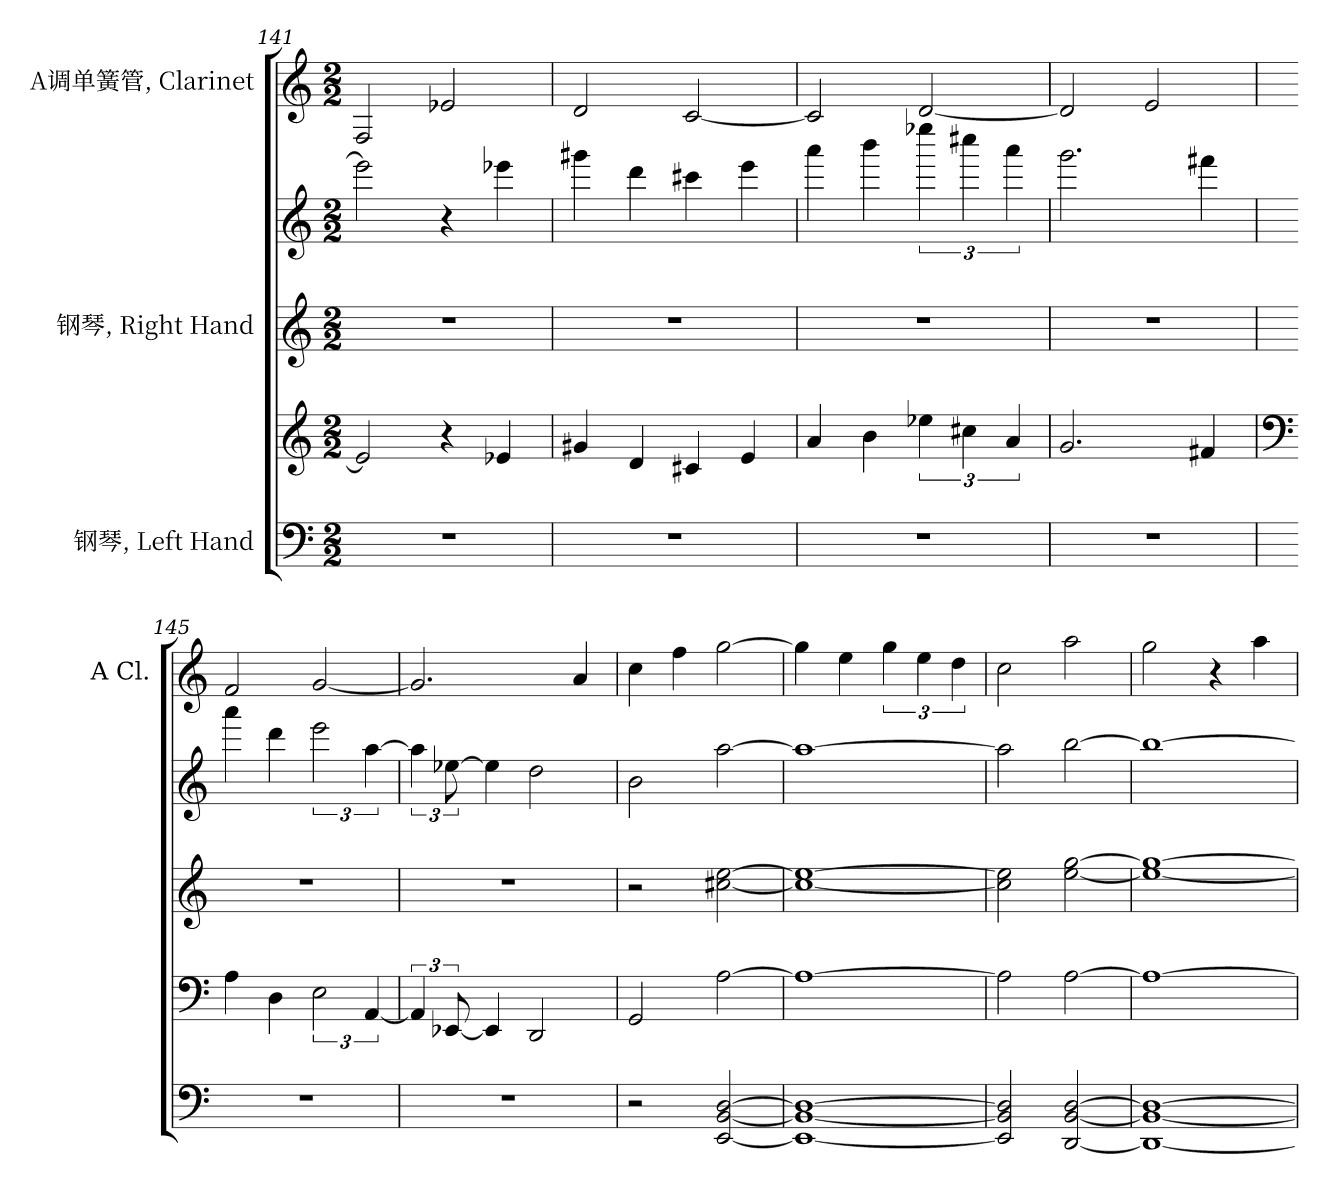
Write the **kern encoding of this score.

**kern	**kern	**kern	**kern	**kern
*part3	*part3	*part2	*part2	*part1
*staff5	*staff4	*staff3	*staff2	*staff1
*I"钢琴, Left Hand	*	*I"钢琴, Right Hand	*	*I"A调单簧管, Clarinet
*	*	*	*	*I'A Cl.
*clefF4	*clefG2	*clefG2	*clefG2	*clefG2
*	*	*	*	*ITrd2c3
*k[]	*k[]	*k[]	*k[]	*k[f#c#g#]
*M2/2	*M2/2	*M2/2	*M2/2	*M2/2
=141	=141	=141	=141	=141
1r	2e/]	1r	2eee\]	2D/
.	4r	.	4r	2cn/
.	4e-X/	.	4eee-X\	.
=142	=142	=142	=142	=142
1r	4g#X/	1r	4ggg#X\	2B/
.	4d/	.	4ddd\	.
.	4c#X/	.	4ccc#X\	[2A/
.	4e/	.	4eee\	.
=143	=143	=143	=143	=143
1r	4a/	1r	4aaa\	2A/]
.	4b\	.	4bbb\	.
.	6ee-X\	.	6eeee-X\	[2B/
.	6cc#X\	.	6cccc#X\	.
.	6a/	.	6aaa\	.
=144	=144	=144	=144	=144
1r	2.g/	1r	2.ggg\	2B/]
.	.	.	.	2c#/
.	4f#X/	.	4fff#X\	.
!!LO:LB:g=z
=145	=145	=145	=145	=145
*	*clefF4	*	*	*
1r	4A\	1r	4aaa\	2d/
.	4D\	.	4ddd\	.
.	3E\	.	3eee\	[2e/
.	[6AA/	.	[6aa\	.
=146	=146	=146	=146	=146
1r	6AA/]	1r	6aa\]	2.e/]
.	[12EE-X/	.	[12ee-X\	.
.	4EE-/]	.	4ee-\]	.
.	2DD/	.	2dd\	.
*	*	*	*	*MM166
.	.	.	.	4f#/
=147	=147	=147	=147	=147
*	*	*	*	*MM148
2r	2GG/	2r	2b\	4a\
*	*	*	*	*MM132
.	.	.	.	4dd\
*	*	*	*	*MM170
[2EE/ [2BB/ [2D/	[2A\	[2cc#X\ [2ee\	[2aa\	[2ee\
=148	=148	=148	=148	=148
1EE_ 1BB_ 1D_	1A_	1cc#_ 1ee_	1aa_	4ee\]
.	.	.	.	4cc#\
.	.	.	.	6ee\
.	.	.	.	6cc#\
.	.	.	.	6b\
=149	=149	=149	=149	=149
2EE/] 2BB/] 2D/]	2A\]	2cc#\] 2ee\]	2aa\]	2a\
[2DD/ [2BB/ [2D/	[2A\	[2ee\ [2gg\	[2bb\	2ff#\
=150	=150	=150	=150	=150
1DD_ 1BB_ 1D_	1A_	1ee_ 1gg_	1bb_	2ee\
.	.	.	.	4r
.	.	.	.	4ff#\
=	=	=	=	=
*-	*-	*-	*-	*-
